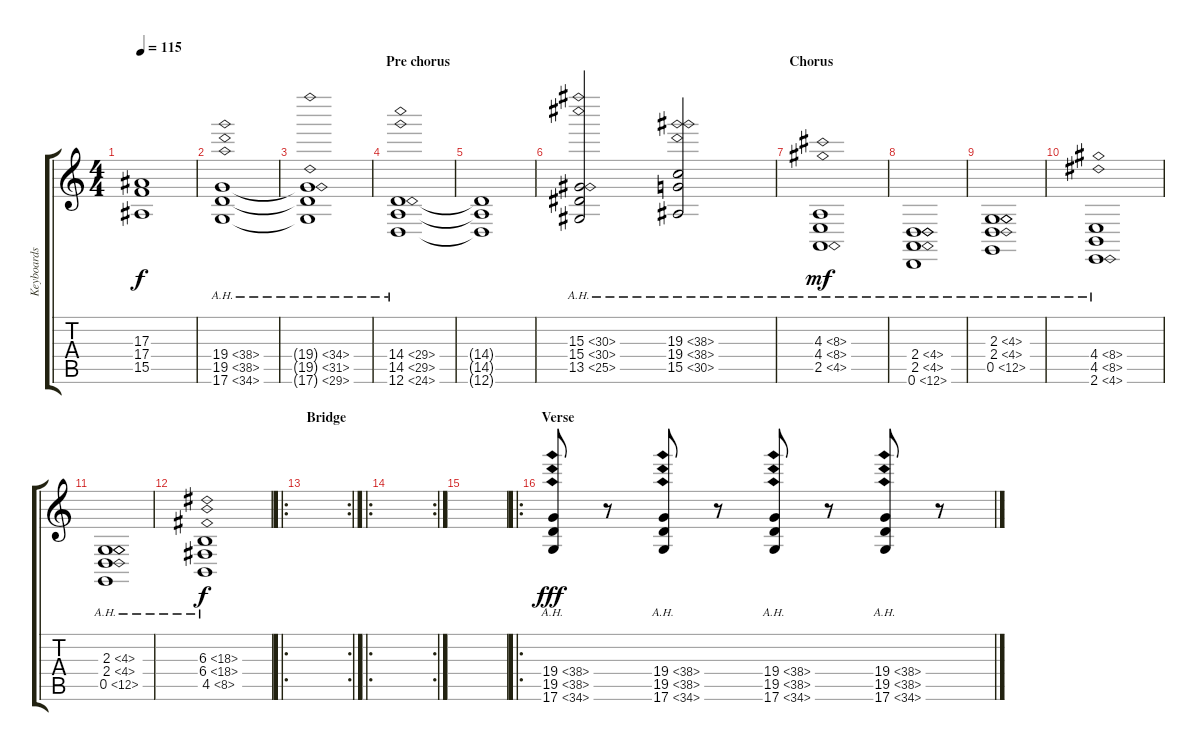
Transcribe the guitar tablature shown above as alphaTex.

\track ("Keyboards 2" "Keyboards ") {instrument stringensemble1}
\staff {score tabs}
\tuning (D4 A3 F3 C3 G2 D2) {hide}
\ts (4 4)
\tempo 115
\clef g2
\ks c
(17.3{t} 17.4{t} 15.5{t}).1{dy f} |
(19.4{ah 19} 19.5{ah 19} 17.6{ah 17}).1 |
(19.4{ah 15 t} 19.5{ah 12 t} 17.6{ah 12 t}).1 |
\section ("" "Pre chorus")
(14.4{ah 15} 14.5{ah 15} 12.6{ah 12}).1 |
(14.4{t} 14.5{t} 12.6{t}).1 |
(15.3{ah 15} 15.4{ah 15} 13.5{ah 12}).2 (19.3{ah 19} 19.4{ah 19} 15.5{ah 15}).2 |
\section ("" "Chorus")
(4.3{ah 4} 4.4{ah 4} 2.5{ah 2}).1{dy mf} |
(2.4{ah 2} 2.5{ah 2} 0.6{ah 12}).1 |
(2.3{ah 2} 2.4{ah 2} 0.5{ah 12}).1 |
(4.4{ah 4} 4.5{ah 4} 2.6{ah 2}).1 |
(2.3{ah 2} 2.4{ah 2} 0.5{ah 12}).1 |
(6.3{ah 12} 6.4{ah 12} 4.5{ah 4}).1{dy f} |
\ro
\rc 2
\section ("" "Bridge")
|
\ro
\rc 2
|
|
\ro
\section ("" "Verse")
(19.4{ah 19} 19.5{ah 19} 17.6{ah 17}).8{dy fff} r.8 (19.4{ah 19} 19.5{ah 19} 17.6{ah 17}).8 r.8 (19.4{ah 19} 19.5{ah 19} 17.6{ah 17}).8 r.8 (19.4{ah 19} 19.5{ah 19} 17.6{ah 17}).8 r.8
